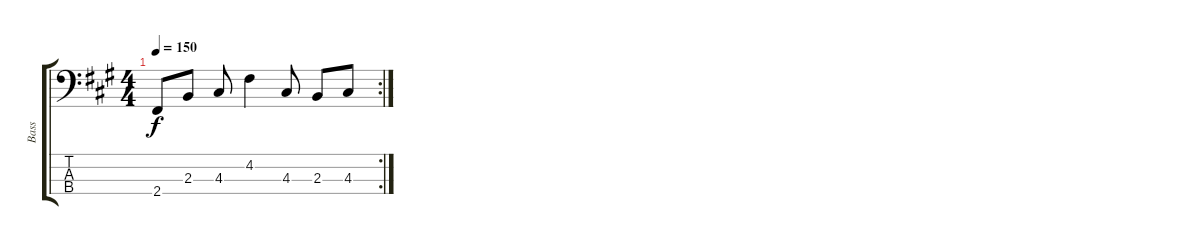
\track ("Bass" "Bass") {instrument electricbassfinger}
\staff {score tabs}
\tuning (G2 D2 A1 E1) {hide}
\rc 2
\ts (4 4)
\tempo 150
\clef f4
\ks a
2.4.8{dy f} 2.3.8 4.3.8 4.2.4 4.3.8 2.3.8 4.3.8
